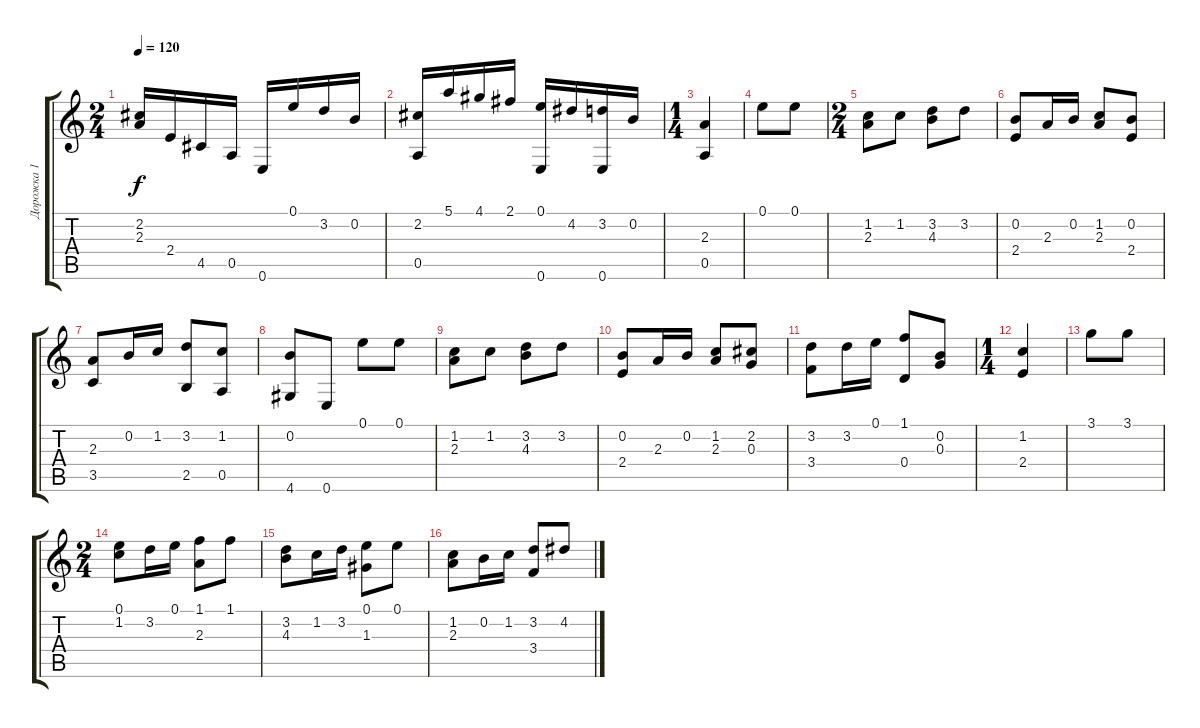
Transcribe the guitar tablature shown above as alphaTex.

\track ("Дорожка 1" "Дорожка 1") {instrument acousticguitarnylon}
\staff {score tabs}
\tuning (E4 B3 G3 D3 A2 E2) {hide}
\ts (2 4)
\tempo 120
\clef g2
\ks c
(2.2 2.3).16{dy f} 2.4.16 4.5.16 0.5.16 0.6.16 0.1.16 3.2.16 0.2.16 |
(2.2 0.5).16 5.1.16 4.1.16 2.1.16 (0.1 0.6).16 4.2.16 (3.2 0.6).16 0.2.16 |
\ts (1 4)
(2.3 0.5).4 |
0.1.8 0.1.8 |
\ts (2 4)
(1.2 2.3).8 1.2.8 (3.2 4.3).8 3.2.8 |
(0.2 2.4).8 2.3.16 0.2.16 (1.2 2.3).8 (0.2 2.4).8 |
(2.3 3.5).8 0.2.16 1.2.16 (3.2 2.5).8 (1.2 0.5).8 |
(0.2 4.6).8 0.6.8 0.1.8 0.1.8 |
(1.2 2.3).8 1.2.8 (3.2 4.3).8 3.2.8 |
(0.2 2.4).8 2.3.16 0.2.16 (1.2 2.3).8 (2.2 0.3).8 |
(3.2 3.4).8 3.2.16 0.1.16 (1.1 0.4).8 (0.2 0.3).8 |
\ts (1 4)
(1.2 2.4).4 |
3.1.8 3.1.8 |
\ts (2 4)
(0.1 1.2).8 3.2.16 0.1.16 (1.1 2.3).8 1.1.8 |
(3.2 4.3).8 1.2.16 3.2.16 (0.1 1.3).8 0.1.8 |
(1.2 2.3).8 0.2.16 1.2.16 (3.2 3.4).8 4.2.8
